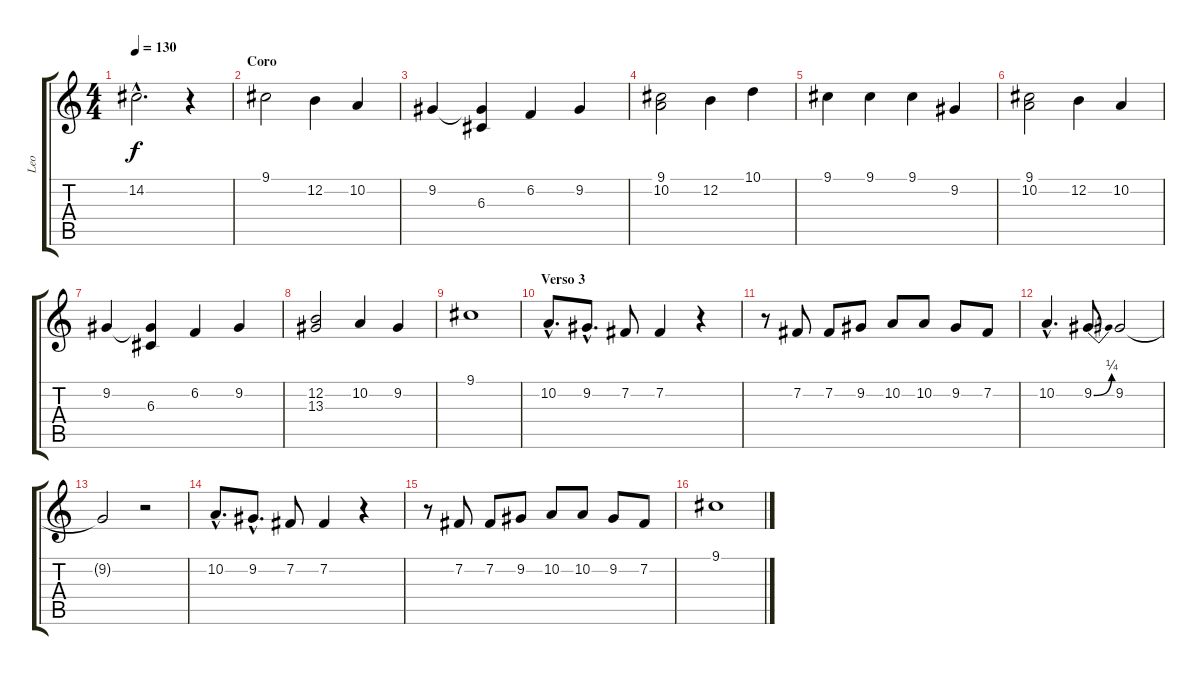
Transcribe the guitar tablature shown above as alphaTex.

\track ("Leo" "Leo") {instrument lead1square}
\staff {score tabs}
\tuning (E4 B3 G3 D3 A2 E2) {hide}
\ts (4 4)
\tempo 130
\clef g2
\ks c
14.2{hac}.2{d dy f} r.4 |
\section ("" "Coro")
9.1.2 12.2.4 10.2.4 |
9.2.4 (9.2{t} 6.3).4 6.2.4 9.2.4 |
(9.1 10.2).2 12.2.4 10.1.4 |
9.1.4 9.1.4 9.1.4 9.2.4 |
(9.1 10.2).2 12.2.4 10.2.4 |
9.2.4 (9.2{t} 6.3).4 6.2.4 9.2.4 |
(12.2 13.3).2 10.2.4 9.2.4 |
9.1.1 |
\section ("" "Verso 3")
10.2{hac}.8{d} 9.2{hac}.8{d} 7.2.8 7.2.4 r.4 |
r.8 7.2.8 7.2.8 9.2.8 10.2.8 10.2.8 9.2.8 7.2.8 |
10.2{hac}.4{d} 9.2{be (bend 0 0 60 1)}.8 9.2.2 |
9.2{t}.2 r.2 |
10.2{hac}.8{d} 9.2{hac}.8{d} 7.2.8 7.2.4 r.4 |
r.8 7.2.8 7.2.8 9.2.8 10.2.8 10.2.8 9.2.8 7.2.8 |
9.1.1
